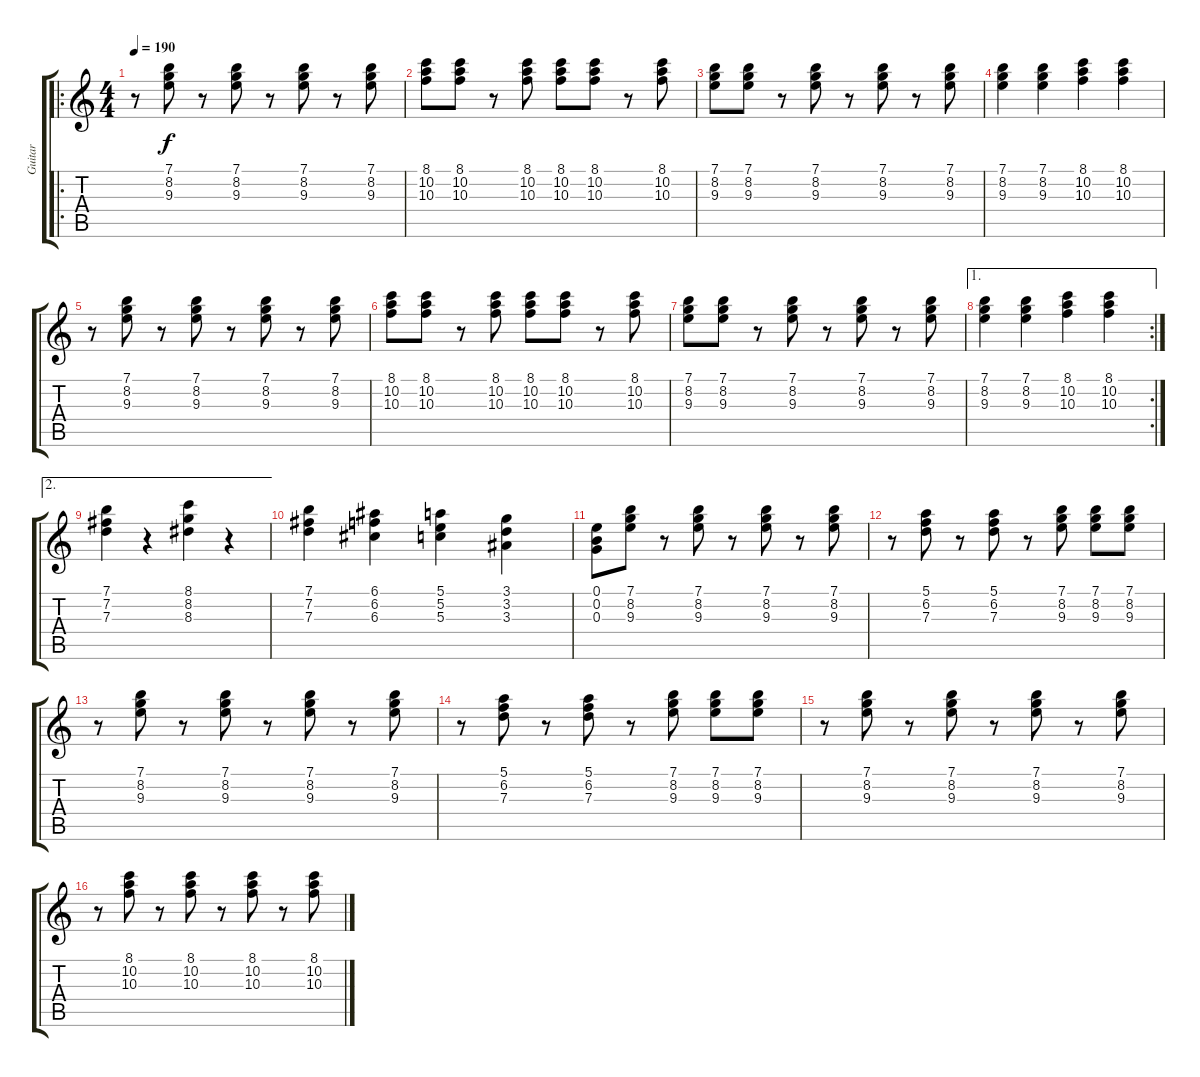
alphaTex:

\track ("Guitar" "Guitar") {instrument overdrivenguitar}
\staff {score tabs}
\tuning (E4 B3 G3 D3 A2 E2) {hide}
\ro
\ts (4 4)
\tempo 190
\clef g2
\ks c
r.8{dy f} (7.1 8.2 9.3).8 r.8 (7.1 8.2 9.3).8 r.8 (7.1 8.2 9.3).8 r.8 (7.1 8.2 9.3).8 |
(8.1 10.2 10.3).8 (8.1 10.2 10.3).8 r.8 (8.1 10.2 10.3).8 (8.1 10.2 10.3).8 (8.1 10.2 10.3).8 r.8 (8.1 10.2 10.3).8 |
(7.1 8.2 9.3).8 (7.1 8.2 9.3).8 r.8 (7.1 8.2 9.3).8 r.8 (7.1 8.2 9.3).8 r.8 (7.1 8.2 9.3).8 |
(7.1 8.2 9.3).4 (7.1 8.2 9.3).4 (8.1 10.2 10.3).4 (8.1 10.2 10.3).4 |
r.8 (7.1 8.2 9.3).8 r.8 (7.1 8.2 9.3).8 r.8 (7.1 8.2 9.3).8 r.8 (7.1 8.2 9.3).8 |
(8.1 10.2 10.3).8 (8.1 10.2 10.3).8 r.8 (8.1 10.2 10.3).8 (8.1 10.2 10.3).8 (8.1 10.2 10.3).8 r.8 (8.1 10.2 10.3).8 |
(7.1 8.2 9.3).8 (7.1 8.2 9.3).8 r.8 (7.1 8.2 9.3).8 r.8 (7.1 8.2 9.3).8 r.8 (7.1 8.2 9.3).8 |
\ae 1
\rc 2
(7.1 8.2 9.3).4 (7.1 8.2 9.3).4 (8.1 10.2 10.3).4 (8.1 10.2 10.3).4 |
\ae 2
(7.1 7.2 7.3).4 r.4 (8.1 8.2 8.3).4 r.4 |
(7.1 7.2 7.3).4 (6.1 6.2 6.3).4 (5.1 5.2 5.3).4 (3.1 3.2 3.3).4 |
(0.1 0.2 0.3).8 (7.1 8.2 9.3).8 r.8 (7.1 8.2 9.3).8 r.8 (7.1 8.2 9.3).8 r.8 (7.1 8.2 9.3).8 |
r.8 (5.1 6.2 7.3).8 r.8 (5.1 6.2 7.3).8 r.8 (7.1 8.2 9.3).8 (7.1 8.2 9.3).8 (7.1 8.2 9.3).8 |
r.8 (7.1 8.2 9.3).8 r.8 (7.1 8.2 9.3).8 r.8 (7.1 8.2 9.3).8 r.8 (7.1 8.2 9.3).8 |
r.8 (5.1 6.2 7.3).8 r.8 (5.1 6.2 7.3).8 r.8 (7.1 8.2 9.3).8 (7.1 8.2 9.3).8 (7.1 8.2 9.3).8 |
r.8 (7.1 8.2 9.3).8 r.8 (7.1 8.2 9.3).8 r.8 (7.1 8.2 9.3).8 r.8 (7.1 8.2 9.3).8 |
r.8 (8.1 10.2 10.3).8 r.8 (8.1 10.2 10.3).8 r.8 (8.1 10.2 10.3).8 r.8 (8.1 10.2 10.3).8
